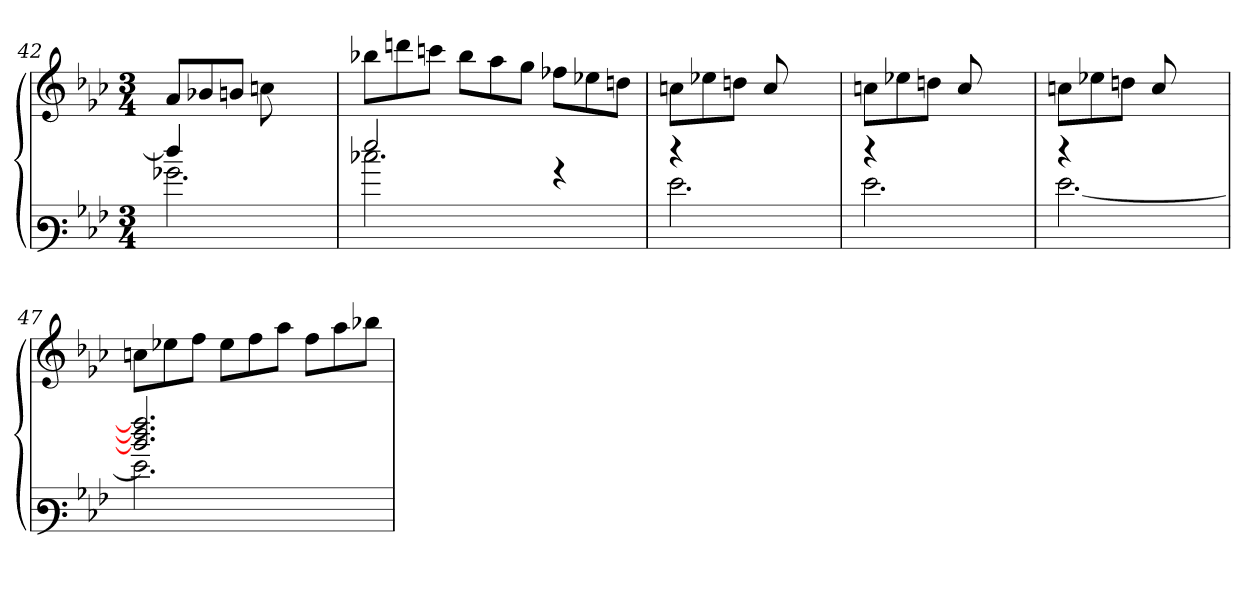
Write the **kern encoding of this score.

**kern	**kern
*part1	*part1
*staff2	*staff1
*clefF3	*clefG3
*k[b-e-a-]	*k[b-e-a-]
*M3/4	*M3/4
=42	=42
*^	*
4ff/]	2.b-X\	8f/L
.	.	8g-X/
2ryy	.	8gn/J
.	.	8a\L
.	.	4ryy
=43	=43	=43
2gg/	2.ee-X\	8gg-X\L
.	.	8bb\
.	.	8aa\J
.	.	8gg-\L
8ryy	.	8ff\
2ryy	.	8ee-\J
.	4rb	8dd-X\L
.	.	8cc-X\
.	8ryy	8b\J
!!LO:LB:g=z
=44	=44	=44
4rff	2.g\	8a\L
.	.	8cc-X\
2ryy	.	8b\J
.	.	8a/L
.	.	4ryy
=45	=45	=45
4rff	2.g\	8a\L
.	.	8cc-X\
2ryy	.	8b\J
.	.	8a/L
.	.	4ryy
=46	=46	=46
4rff	[<2.g\	8a\L
.	.	8cc-X\
2ryy	.	8b\J
.	.	8a/L
.	.	4ryy
=47	=47	=47
2.dd/] 2.ff/] 2.aa-/]	2.g\]	8a\L
.	.	8cc-X\
.	.	8dd\J
.	.	8cc-\L
.	.	8dd\
.	.	8ff\J
4.ryy	4.ryy	8dd\L
.	.	8ff\
.	.	8gg-X\J
*v	*v	*
=	=
*-	*-
